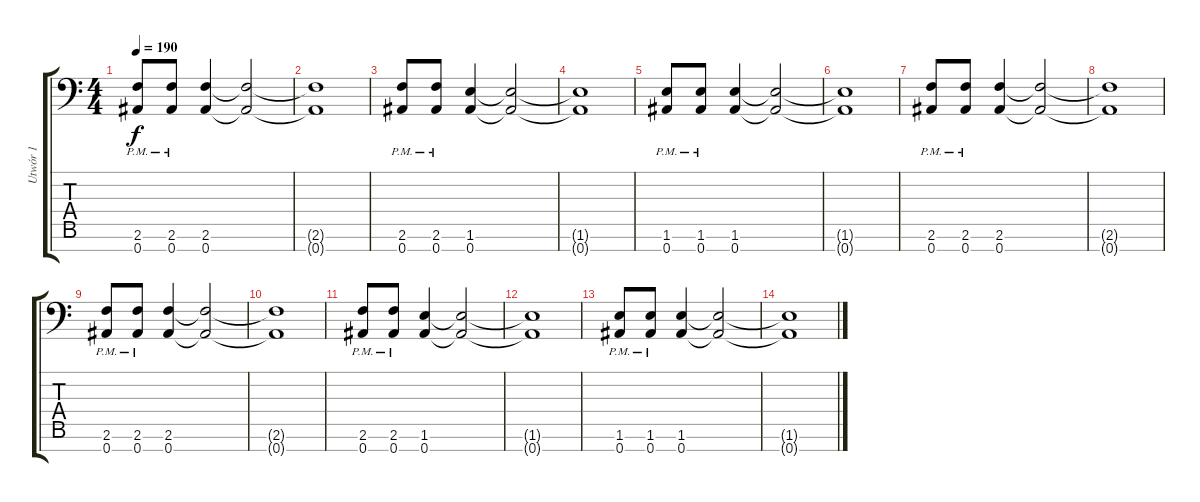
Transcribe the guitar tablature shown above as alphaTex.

\track ("Utwór 1" "Utwór 1") {instrument distortionguitar}
\staff {score tabs}
\tuning (Eb4 Bb3 Gb3 Db3 Ab2 Eb2 Bb1) {hide}
\ts (4 4)
\tempo 190
\clef f4
\ks c
(2.6{pm} 0.7{pm}).8{dy f} (2.6{pm} 0.7{pm}).8 (2.6 0.7).4 (2.6{t} 0.7{t}).2 |
(2.6{t} 0.7{t}).1 |
(2.6{pm} 0.7{pm}).8 (2.6{pm} 0.7{pm}).8 (1.6 0.7).4 (1.6{t} 0.7{t}).2 |
(1.6{t} 0.7{t}).1 |
(1.6{pm} 0.7{pm}).8 (1.6{pm} 0.7{pm}).8 (1.6 0.7).4 (1.6{t} 0.7{t}).2 |
(1.6{t} 0.7{t}).1 |
(2.6{pm} 0.7{pm}).8 (2.6{pm} 0.7{pm}).8 (2.6 0.7).4 (2.6{t} 0.7{t}).2 |
(2.6{t} 0.7{t}).1 |
(2.6{pm} 0.7{pm}).8 (2.6{pm} 0.7{pm}).8 (2.6 0.7).4 (2.6{t} 0.7{t}).2 |
(2.6{t} 0.7{t}).1 |
(2.6{pm} 0.7{pm}).8 (2.6{pm} 0.7{pm}).8 (1.6 0.7).4 (1.6{t} 0.7{t}).2 |
(1.6{t} 0.7{t}).1 |
(1.6{pm} 0.7{pm}).8 (1.6{pm} 0.7{pm}).8 (1.6 0.7).4 (1.6{t} 0.7{t}).2 |
(1.6{t} 0.7{t}).1
